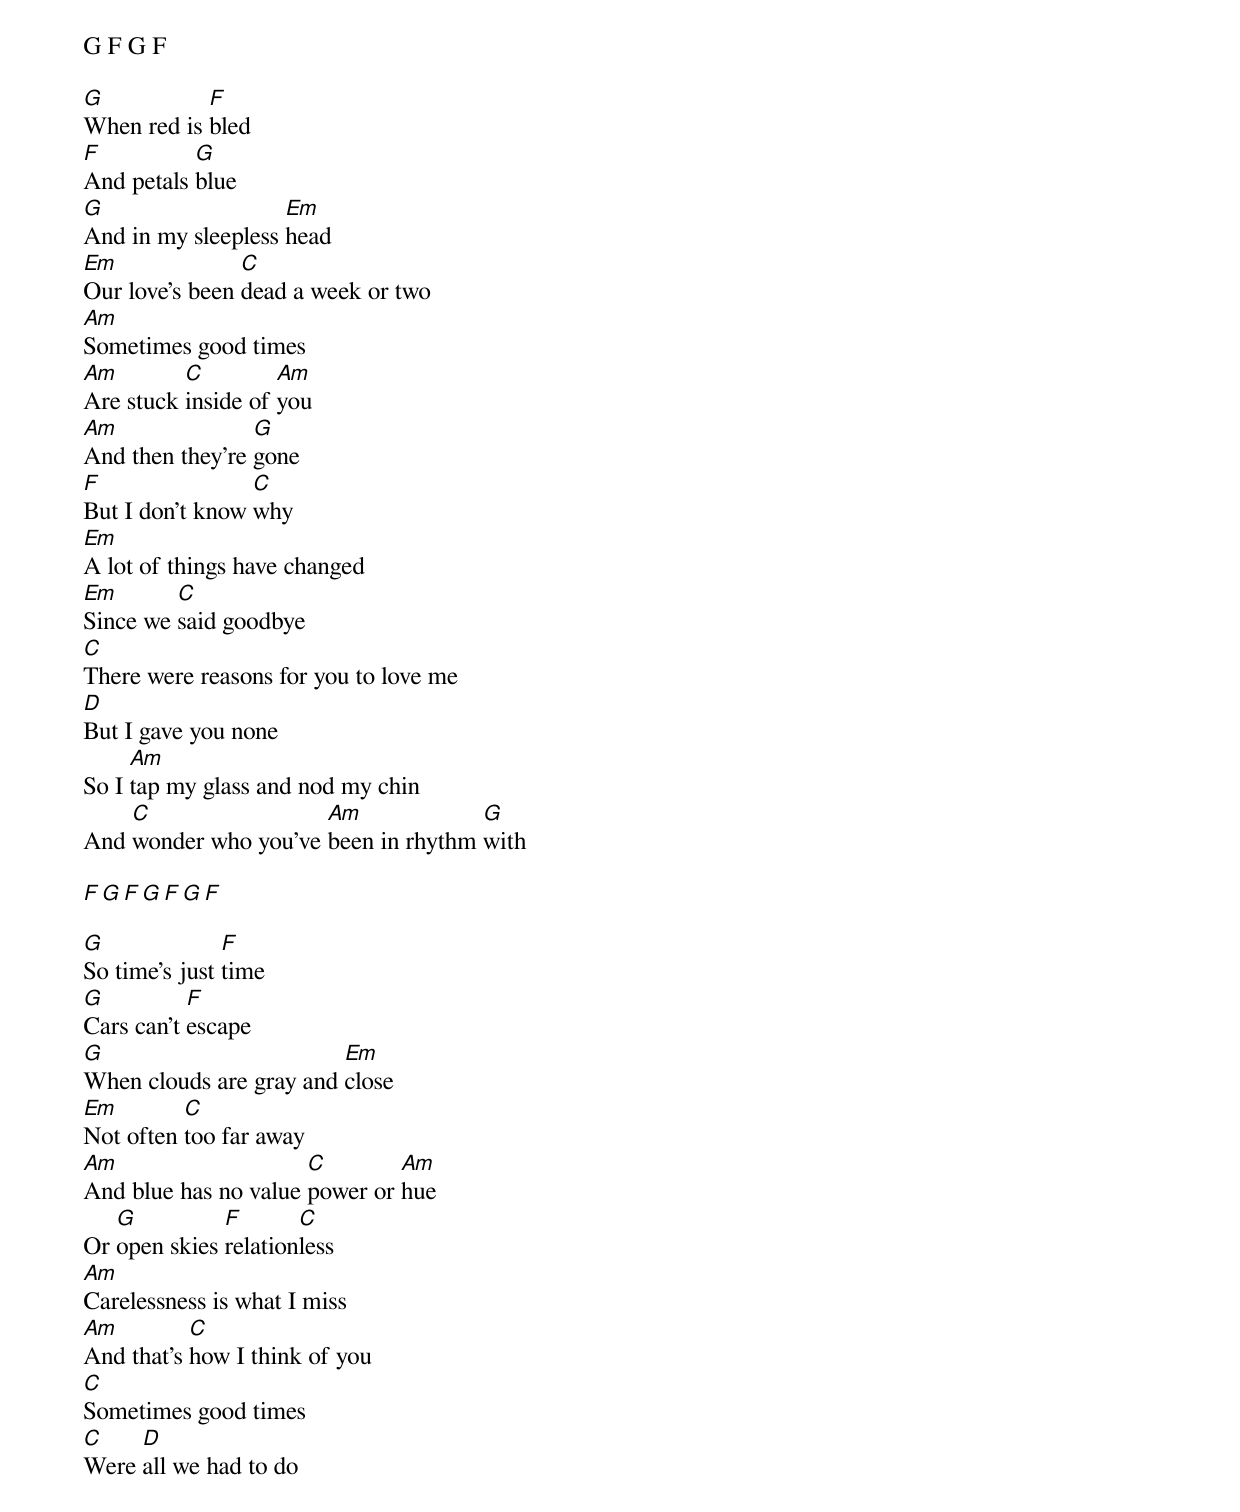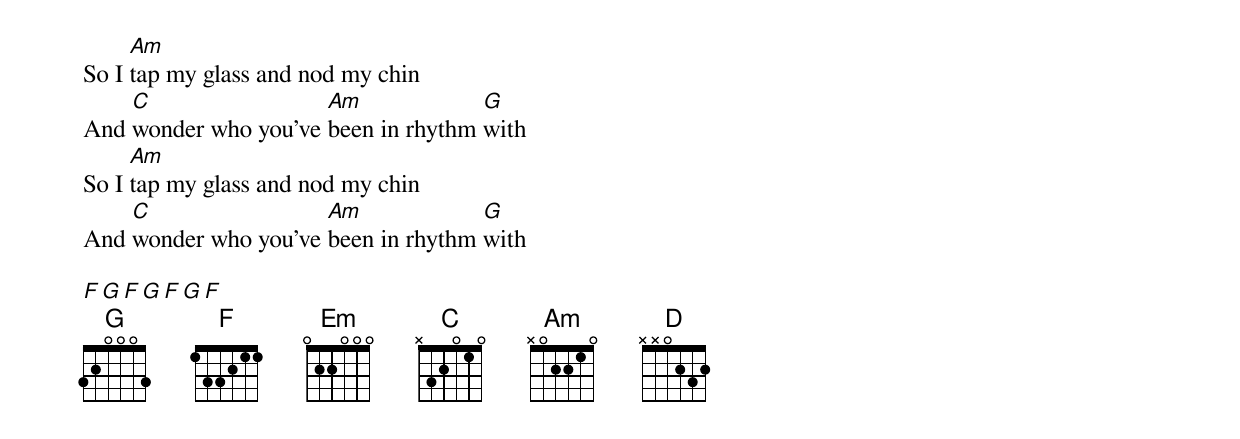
G F G F

G           F
When red is bled
F          G
And petals blue
G                   Em
And in my sleepless head
Em              C
Our love's been dead a week or two
Am
Sometimes good times
Am        C         Am
Are stuck inside of you
Am               G
And then they're gone
F                C
But I don't know why
Em
A lot of things have changed
Em       C
Since we said goodbye
C
There were reasons for you to love me
D
But I gave you none
     Am
So I tap my glass and nod my chin
    C                 Am             G
And wonder who you've been in rhythm with

F G F G F G F

G              F
So time's just time
G          F
Cars can't escape
G                        Em
When clouds are gray and close
Em        C
Not often too far away
Am                    C        Am
And blue has no value power or hue
   G          F       C
Or open skies relationless
Am
Carelessness is what I miss
Am         C
And that's how I think of you
C
Sometimes good times
C    D
Were all we had to do
     Am
So I tap my glass and nod my chin
    C                 Am             G
And wonder who you've been in rhythm with
     Am
So I tap my glass and nod my chin
    C                 Am             G
And wonder who you've been in rhythm with

F G F G F G F
